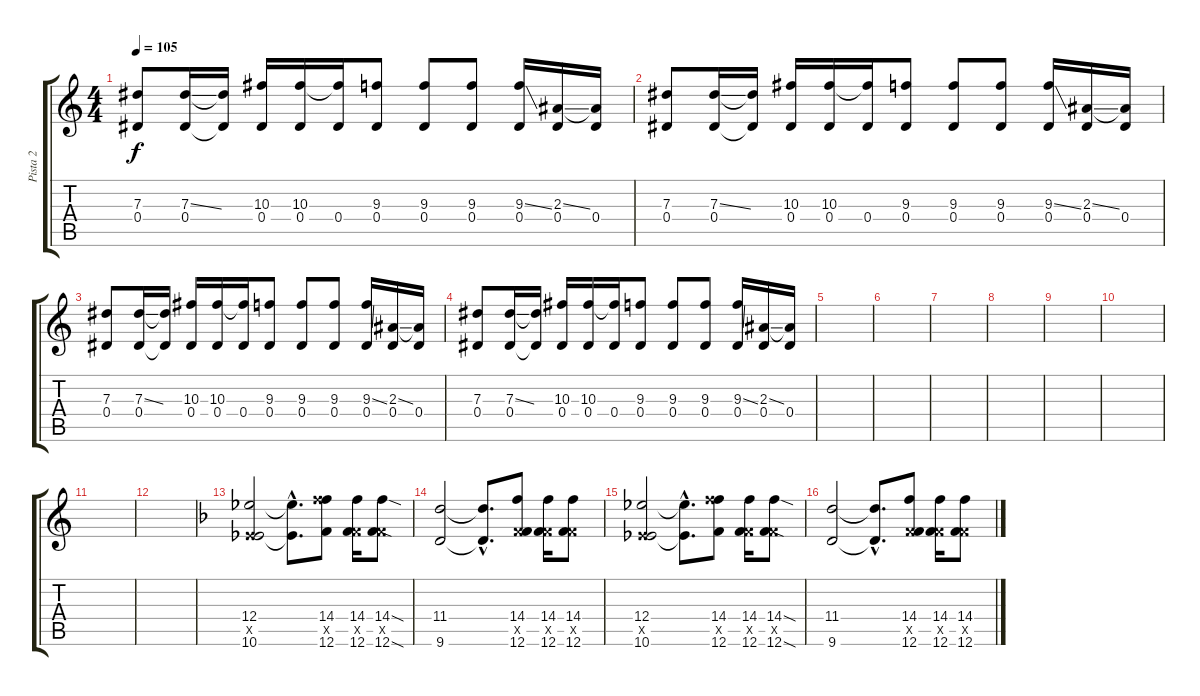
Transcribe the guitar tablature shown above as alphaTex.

\track ("Pista 2" "Pista 2") {instrument distortionguitar}
\staff {score tabs}
\tuning (F4 C4 Ab3 Eb3 Bb2 F2) {hide}
\ts (4 4)
\tempo 105
\clef g2
\ks c
(7.3 0.4).8{dy f instrument electricguitarclean} (7.3{ss} 0.4).16 (7.3{t} 0.4{t}).16 (10.3 0.4).16 (10.3 0.4).16 (10.3{t} 0.4).16 (9.3 0.4).8 (9.3 0.4).8 (9.3 0.4).8 (9.3{ss} 0.4).16 (2.3{ss} 0.4).16 (2.3{t} 0.4).16 |
(7.3 0.4).8 (7.3{ss} 0.4).16 (7.3{t} 0.4{t}).16 (10.3 0.4).16 (10.3 0.4).16 (10.3{t} 0.4).16 (9.3 0.4).8 (9.3 0.4).8 (9.3 0.4).8 (9.3{ss} 0.4).16 (2.3{ss} 0.4).16 (2.3{t} 0.4).16 |
(7.3 0.4).8 (7.3{ss} 0.4).16 (7.3{t} 0.4{t}).16 (10.3 0.4).16 (10.3 0.4).16 (10.3{t} 0.4).16 (9.3 0.4).8 (9.3 0.4).8 (9.3 0.4).8 (9.3{ss} 0.4).16 (2.3{ss} 0.4).16 (2.3{t} 0.4).16 |
(7.3 0.4).8 (7.3{ss} 0.4).16 (7.3{t} 0.4{t}).16 (10.3 0.4).16 (10.3 0.4).16 (10.3{t} 0.4).16 (9.3 0.4).8 (9.3 0.4).8 (9.3 0.4).8 (9.3{ss} 0.4).16 (2.3{ss} 0.4).16 (2.3{t} 0.4).16 |
|
|
|
|
|
|
|
|
\ks f
(12.4 5.5{x} 10.6).2{instrument distortionguitar} (12.4{hac t} 10.6{hac t}).8{d} (14.4 19.5{x} 12.6).8 (14.4 7.5{x} 12.6).16 (14.4{sod} 7.5{x} 12.6{sod}).8 |
(11.4 9.6).2 (11.4{hac t} 9.6{hac t}).8{d} (14.4 7.5{x} 12.6).8 (14.4 7.5{x} 12.6).16 (14.4 7.5{x} 12.6).8 |
(12.4 5.5{x} 10.6).2 (12.4{hac t} 10.6{hac t}).8{d} (14.4 19.5{x} 12.6).8 (14.4 7.5{x} 12.6).16 (14.4{sod} 7.5{x} 12.6{sod}).8 |
(11.4 9.6).2 (11.4{hac t} 9.6{hac t}).8{d} (14.4 7.5{x} 12.6).8 (14.4 7.5{x} 12.6).16 (14.4 7.5{x} 12.6).8
